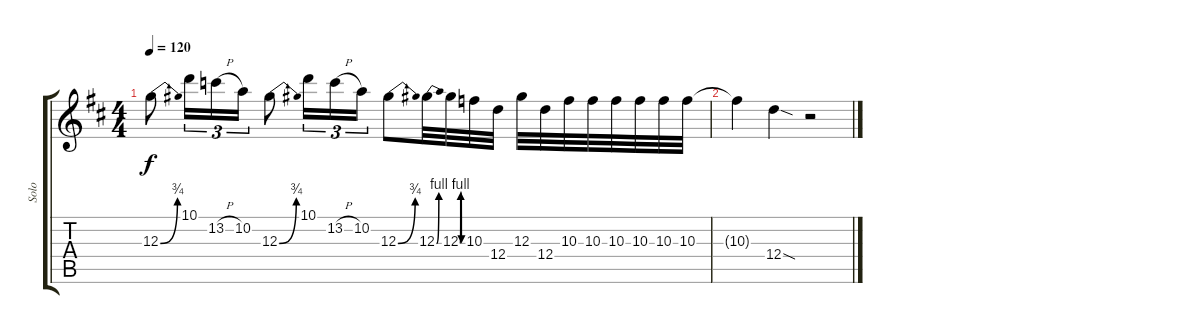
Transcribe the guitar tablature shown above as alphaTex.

\track ("Solo" "Solo") {instrument distortionguitar}
\staff {score tabs}
\tuning (E4 B3 G3 D3 A2 E2) {hide}
\ts (4 4)
\tempo 120
\clef g2
\ks d
12.3{be (bend 0 0 60 3)}.8{dy f} 10.1.16{tu (3 2)} 13.2{h}.16{tu (3 2)} 10.2.16{tu (3 2)} 12.3{be (bend 0 0 60 3)}.8 10.1.16{tu (3 2)} 13.2{h}.16{tu (3 2)} 10.2.16{tu (3 2)} 12.3{be (bend 0 0 60 3)}.8 12.3{be (bend 0 0 60 4)}.32 12.3{be (custom 0 0 10 4 20 4 30 0 60 0)}.32 10.3.32 12.4.32 12.3.32 12.4.32 10.3.32 10.3.32 10.3.32 10.3.32 10.3.32 10.3.32 |
10.3{t}.4 12.4{sod}.4 r.2
